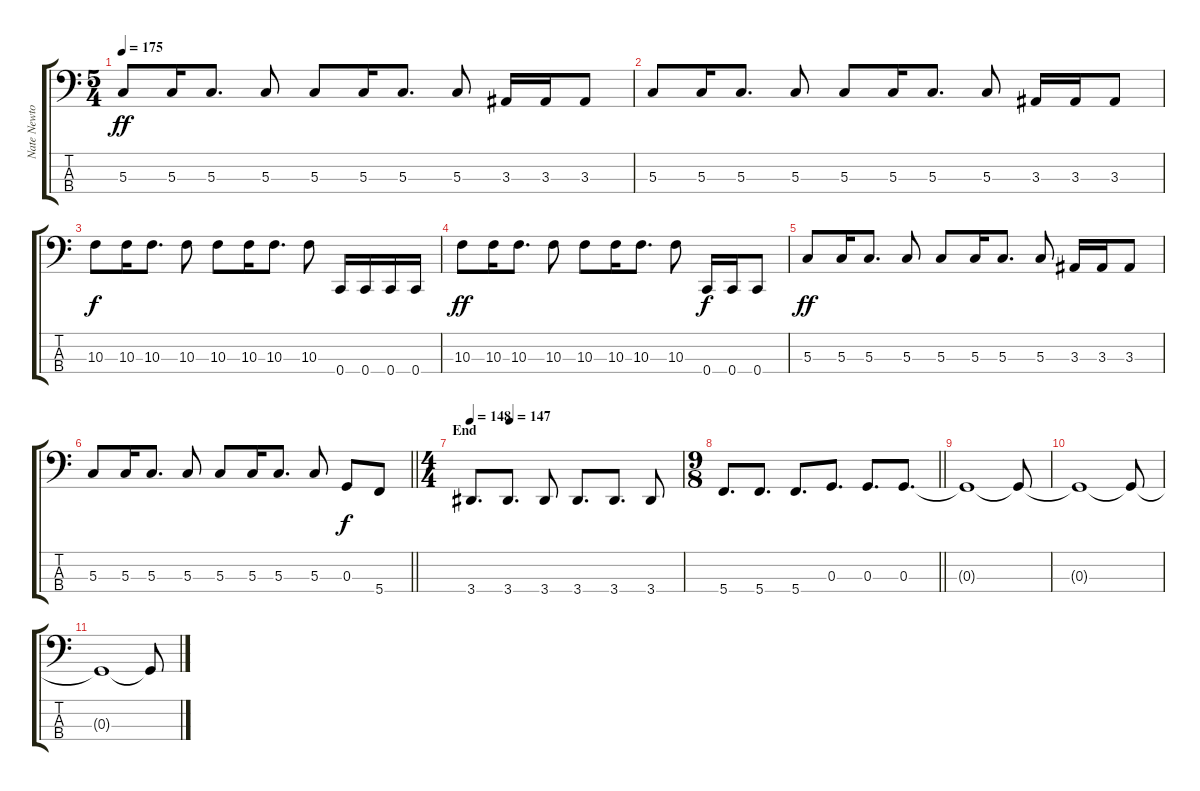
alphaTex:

\track ("Nate Newton" "Nate Newto") {instrument slapbass2}
\staff {score tabs}
\tuning (F2 C2 G1 C1) {hide}
\ts (5 4)
\tempo 175
\clef f4
\ks c
5.3.8{dy ff} 5.3.16 5.3.8{d} 5.3.8 5.3.8 5.3.16 5.3.8{d} 5.3.8 3.3.16 3.3.16 3.3.8 |
5.3.8 5.3.16 5.3.8{d} 5.3.8 5.3.8 5.3.16 5.3.8{d} 5.3.8 3.3.16 3.3.16 3.3.8 |
10.3.8{dy f} 10.3.16 10.3.8{d} 10.3.8 10.3.8 10.3.16 10.3.8{d} 10.3.8 0.4.16 0.4.16 0.4.16 0.4.16 |
10.3.8{dy ff} 10.3.16 10.3.8{d} 10.3.8 10.3.8 10.3.16 10.3.8{d} 10.3.8 0.4.16{dy f} 0.4.16 0.4.8 |
5.3.8{dy ff} 5.3.16 5.3.8{d} 5.3.8 5.3.8 5.3.16 5.3.8{d} 5.3.8 3.3.16 3.3.16 3.3.8 |
\barLineRight lightlight
5.3.8 5.3.16 5.3.8{d} 5.3.8 5.3.8 5.3.16 5.3.8{d} 5.3.8 0.3.8{dy f} 5.4.8 |
\ts (4 4)
\section ("" "End")
\tempo 148
\tempo (147 0.1875)
3.4.8{d} 3.4.8{d} 3.4.8 3.4.8{d} 3.4.8{d} 3.4.8 |
\ts (9 8)
\barLineRight lightlight
5.4.8{d} 5.4.8{d} 5.4.8{d} 0.3.8{d} 0.3.8{d} 0.3.8{d} |
0.3{t}.1 0.3{t}.8 |
0.3{t}.1 0.3{t}.8 |
0.3{t}.1 0.3{t}.8
